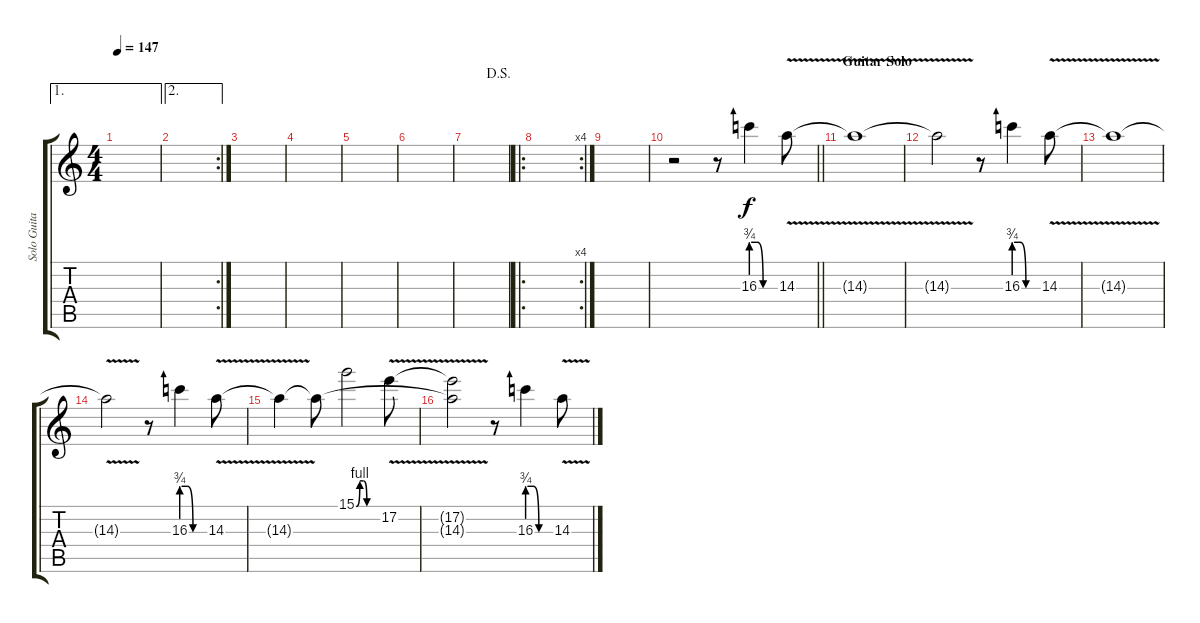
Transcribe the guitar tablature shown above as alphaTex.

\track ("Solo Guitar" "Solo Guita") {instrument distortionguitar}
\staff {score tabs}
\tuning (E4 B3 G3 D3 A2 E2) {hide}
\ae 1
\ts (4 4)
\tempo 147
\clef g2
\ks c
|
\ae 2
\rc 2
|
|
|
|
|
\jump dalsegno
|
\ro
\rc 4
|
|
\barLineRight lightlight
r.2 r.8 16.3{be (custom 0 3 15 3 30 0 60 0)}.4 14.3{v}.8 |
\section ("" "Guitar Solo")
14.3{v t}.1 |
14.3{t}.2 r.8 16.3{be (custom 0 3 15 3 30 0 60 0)}.4 14.3{v}.8 |
14.3{v t}.1 |
14.3{t}.2 r.8 16.3{be (custom 0 3 15 3 30 0 60 0)}.4 14.3{v}.8 |
14.3{t}.4 14.3{t}.8 15.1{be (custom 0 0 10 4 20 4 30 0 60 0)}.2 17.2{v}.8 |
(17.2{v t} 14.3{t}).2 r.8 16.3{be (custom 0 3 15 3 30 0 60 0)}.4 14.3{v}.8
